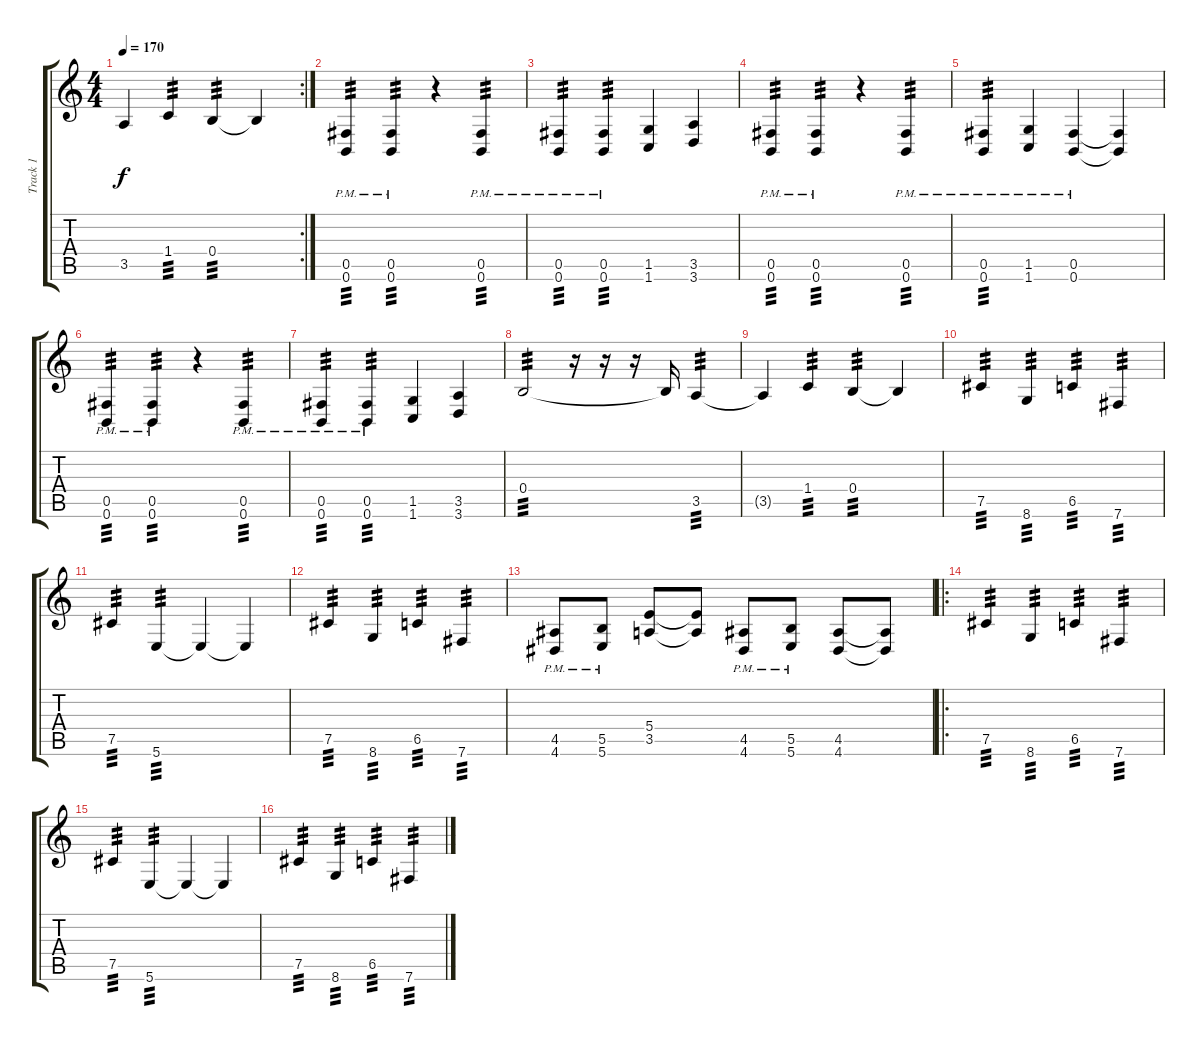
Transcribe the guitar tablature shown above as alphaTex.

\track ("Track 1" "Track 1") {instrument distortionguitar}
\staff {score tabs}
\tuning (Db4 Ab3 E3 B2 Gb2 B1) {hide}
\rc 2
\ts (4 4)
\tempo 170
\clef g2
\ks c
3.5{t}.4{dy f} 1.4.4{tp 3} 0.4.4{tp 3} 0.4{t}.4 |
(0.5{pm} 0.6{pm}).4{tp 3} (0.5{pm} 0.6{pm}).4{tp 3} r.4 (0.5{pm} 0.6{pm}).4{tp 3} |
(0.5{pm} 0.6{pm}).4{tp 3} (0.5{pm} 0.6{pm}).4{tp 3} (1.5 1.6).4 (3.5 3.6).4 |
(0.5{pm} 0.6{pm}).4{tp 3} (0.5{pm} 0.6{pm}).4{tp 3} r.4 (0.5{pm} 0.6{pm}).4{tp 3} |
(0.5{pm} 0.6{pm}).4{tp 3} (1.5{pm} 1.6{pm}).4 (0.5{pm} 0.6{pm}).4 (0.5{t} 0.6{t}).4 |
(0.5{pm} 0.6{pm}).4{tp 3} (0.5{pm} 0.6{pm}).4{tp 3} r.4 (0.5{pm} 0.6{pm}).4{tp 3} |
(0.5{pm} 0.6{pm}).4{tp 3} (0.5{pm} 0.6{pm}).4{tp 3} (1.5 1.6).4 (3.5 3.6).4 |
0.4.2{tp 3} r.16 r.16 r.16 0.4{t}.16 3.5.4{tp 3} |
3.5{t}.4 1.4.4{tp 3} 0.4.4{tp 3} 0.4{t}.4 |
7.5.4{tp 3} 8.6.4{tp 3} 6.5.4{tp 3} 7.6.4{tp 3} |
7.5.4{tp 3} 5.6.4{tp 3} 5.6{t}.4 5.6{t}.4 |
7.5.4{tp 3} 8.6.4{tp 3} 6.5.4{tp 3} 7.6.4{tp 3} |
(4.5{pm} 4.6{pm}).8 (5.5{pm} 5.6{pm}).8 (5.4 3.5).8 (5.4{t} 3.5{t}).8 (4.5{pm} 4.6{pm}).8 (5.5{pm} 5.6{pm}).8 (4.5 4.6).8 (4.5{t} 4.6{t}).8 |
\ro
7.5.4{tp 3} 8.6.4{tp 3} 6.5.4{tp 3} 7.6.4{tp 3} |
7.5.4{tp 3} 5.6.4{tp 3} 5.6{t}.4 5.6{t}.4 |
7.5.4{tp 3} 8.6.4{tp 3} 6.5.4{tp 3} 7.6.4{tp 3}
